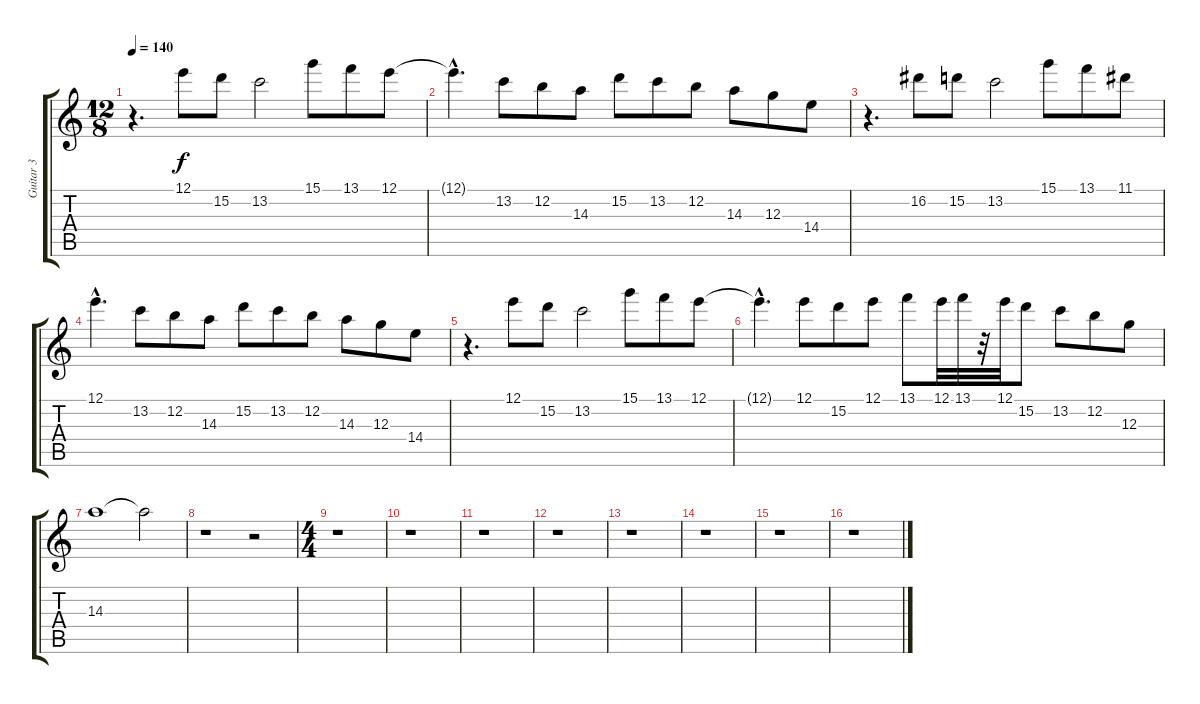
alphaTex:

\track ("Guitar 3" "Guitar 3") {instrument distortionguitar}
\staff {score tabs}
\tuning (E4 B3 G3 D3 A2 E2) {hide}
\ts (12 8)
\tempo 140
\clef g2
\ks c
r.4{d dy f} 12.1.8 15.2.8 13.2.2 15.1.8 13.1.8 12.1.8 |
12.1{hac t}.4{d} 13.2.8 12.2.8 14.3.8 15.2.8 13.2.8 12.2.8 14.3.8 12.3.8 14.4.8 |
r.4{d} 16.2.8 15.2.8 13.2.2 15.1.8 13.1.8 11.1.8 |
12.1{hac}.4{d} 13.2.8 12.2.8 14.3.8 15.2.8 13.2.8 12.2.8 14.3.8 12.3.8 14.4.8 |
r.4{d} 12.1.8 15.2.8 13.2.2 15.1.8 13.1.8 12.1.8 |
12.1{hac t}.4{d} 12.1.8 15.2.8 12.1.8 13.1.8 12.1.32 13.1.32 r.32 12.1.32 15.2.8 13.2.8 12.2.8 12.3.8 |
14.3.1 14.3{t}.2 |
r.1 r.2 |
\ts (4 4)
r.1 |
r.1 |
r.1 |
r.1 |
r.1 |
r.1 |
r.1 |
r.1
